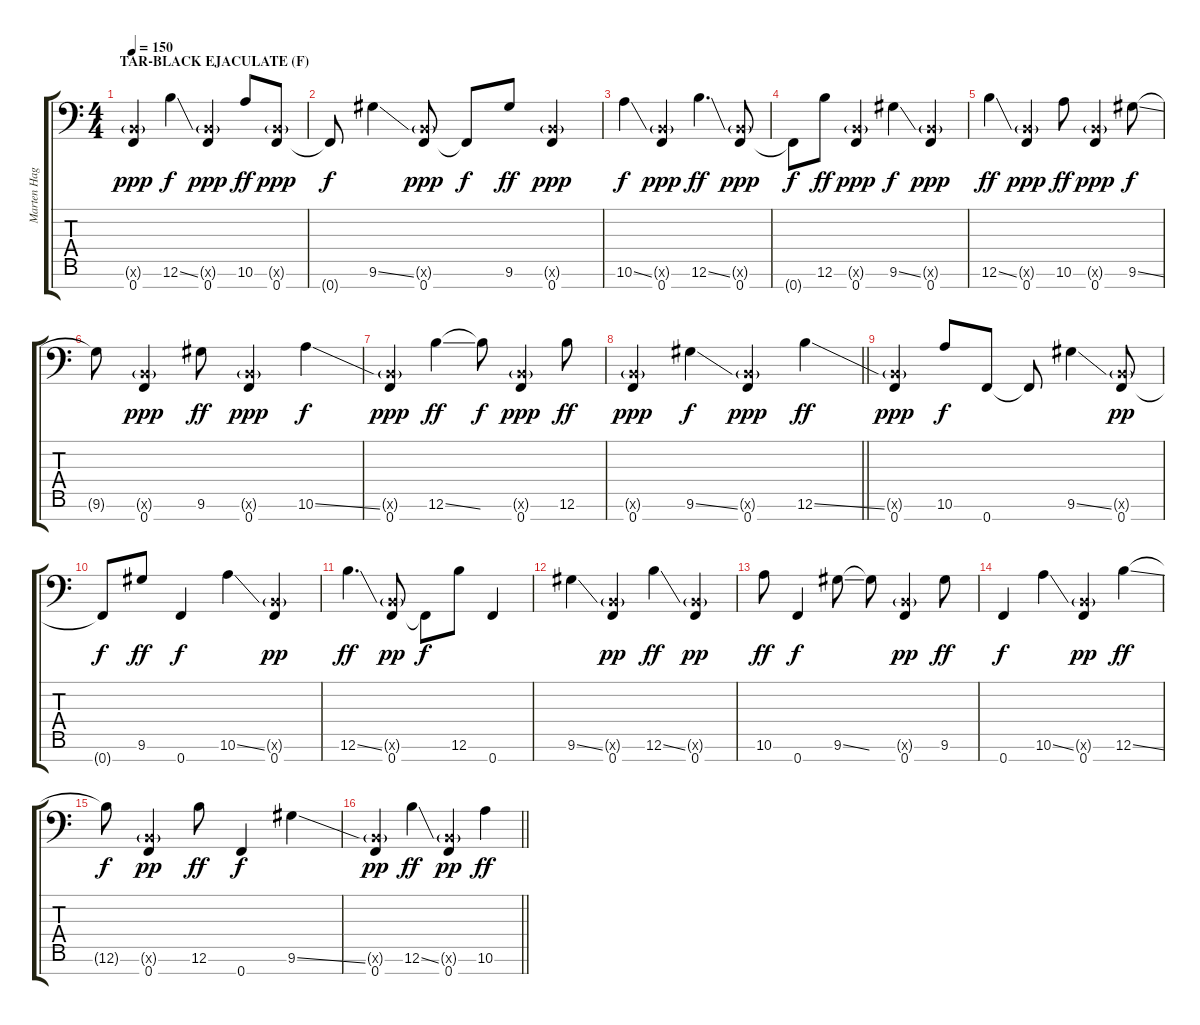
\track ("Marten Hagstrom (8 string Guitar in F)" "Marten Hag") {instrument overdrivenguitar}
\staff {score tabs}
\tuning (Bb3 F3 Db3 Ab2 Eb2 B1 F1) {hide}
\ts (4 4)
\section ("" "TAR-BLACK EJACULATE (F)")
\tempo 150
\clef f4
\ks c
(0.6{g x} 0.7).4{dy ppp} 12.6{ss}.4{dy f} (0.6{g x} 0.7).4{dy ppp} 10.6.8{dy ff} (0.6{g x} 0.7).8{dy ppp} |
0.7{t}.8{dy f} 9.6{ss}.4 (0.6{g x} 0.7).8{dy ppp} 0.7{t}.8{dy f} 9.6.8{dy ff} (0.6{g x} 0.7).4{dy ppp} |
10.6{ss}.4{dy f} (0.6{g x} 0.7).4{dy ppp} 12.6{ss}.4{d dy ff} (0.6{g x} 0.7).8{dy ppp} |
0.7{t}.8{dy f} 12.6.8{dy ff} (0.6{g x} 0.7).4{dy ppp} 9.6{ss}.4{dy f} (0.6{g x} 0.7).4{dy ppp} |
12.6{ss}.4{dy ff} (0.6{g x} 0.7).4{dy ppp} 10.6.8{dy ff} (0.6{g x} 0.7).4{dy ppp} 9.6{ss}.8{dy f} |
9.6{t}.8 (0.6{g x} 0.7).4{dy ppp} 9.6.8{dy ff} (0.6{g x} 0.7).4{dy ppp} 10.6{ss}.4{dy f} |
(0.6{g x} 0.7).4{dy ppp} 12.6{ss}.4{dy ff} 12.6{t}.8{dy f} (0.6{g x} 0.7).4{dy ppp} 12.6.8{dy ff} |
\barLineRight lightlight
(0.6{g x} 0.7).4{dy ppp} 9.6{ss}.4{dy f} (0.6{g x} 0.7).4{dy ppp} 12.6{ss}.4{dy ff} |
(0.6{g x} 0.7).4{dy ppp} 10.6.8{dy f} 0.7.8 0.7{t}.8 9.6{ss}.4 (0.6{g x} 0.7).8{dy pp} |
0.7{t}.8{dy f} 9.6.8{dy ff} 0.7.4{dy f} 10.6{ss}.4 (0.6{g x} 0.7).4{dy pp} |
12.6{ss}.4{d dy ff} (0.6{g x} 0.7).8{dy pp} 0.7{t}.8{dy f} 12.6.8 0.7.4 |
9.6{ss}.4 (0.6{g x} 0.7).4{dy pp} 12.6{ss}.4{dy ff} (0.6{g x} 0.7).4{dy pp} |
10.6.8{dy ff} 0.7.4{dy f} 9.6{ss}.8 9.6{t}.8 (0.6{g x} 0.7).4{dy pp} 9.6.8{dy ff} |
0.7.4{dy f} 10.6{ss}.4 (0.6{g x} 0.7).4{dy pp} 12.6{ss}.4{dy ff} |
12.6{t}.8{dy f} (0.6{g x} 0.7).4{dy pp} 12.6.8{dy ff} 0.7.4{dy f} 9.6{ss}.4 |
\barLineRight lightlight
(0.6{g x} 0.7).4{dy pp} 12.6{ss}.4{dy ff} (0.6{g x} 0.7).4{dy pp} 10.6{ss}.4{dy ff}
